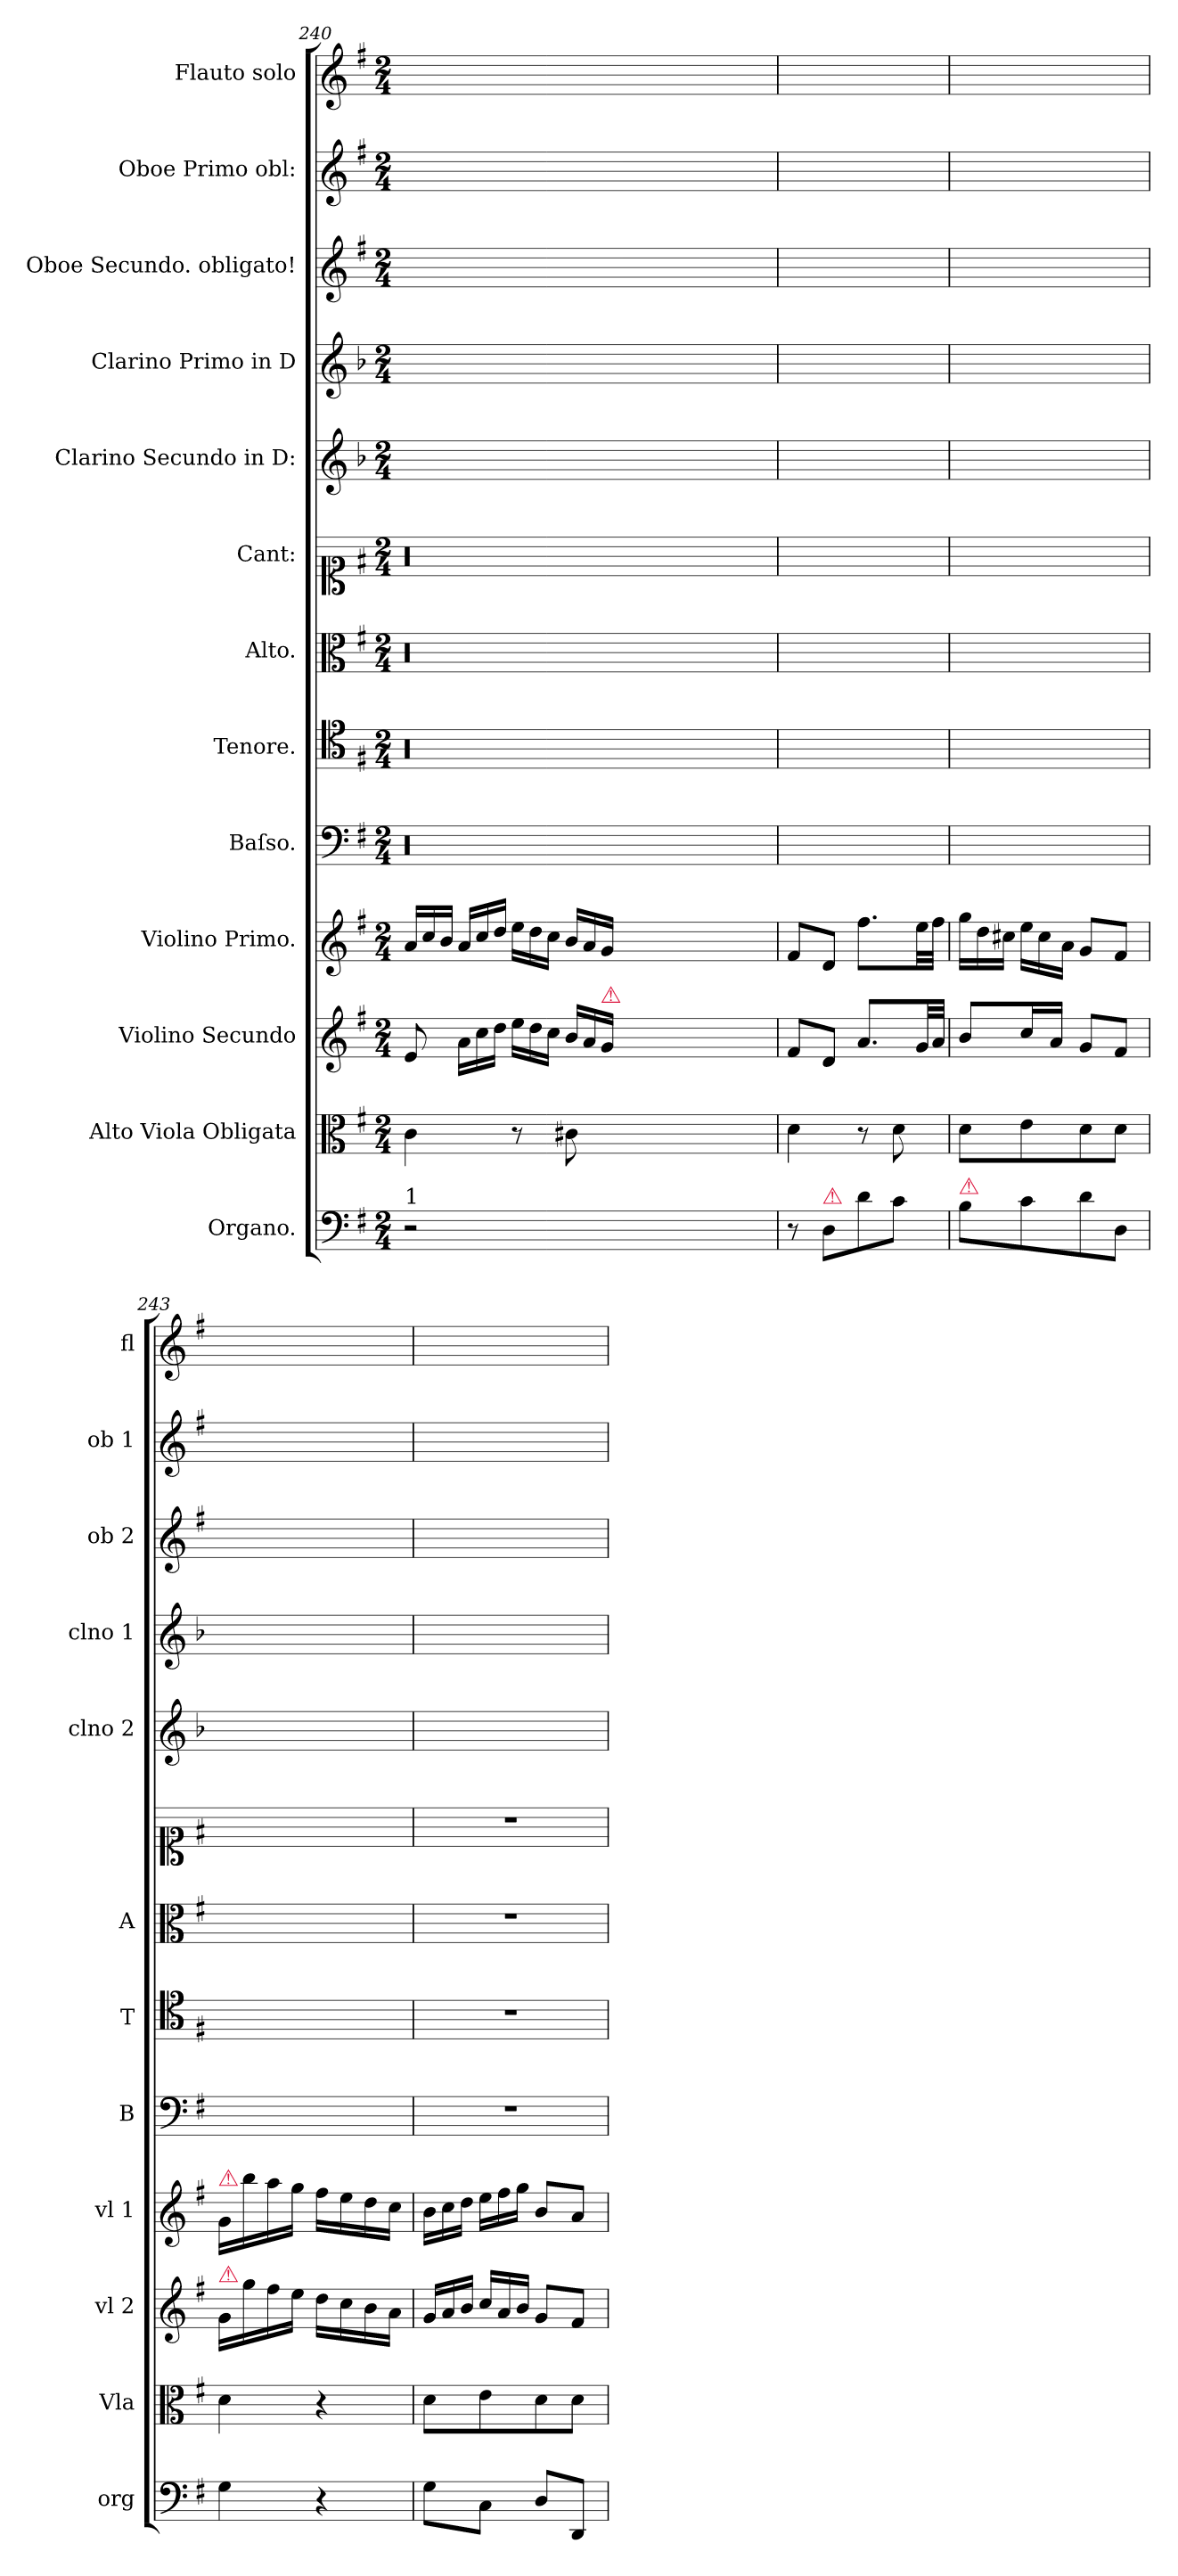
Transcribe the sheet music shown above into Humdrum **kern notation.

**kern	**kern	**kern	**kern	**kern	**kern	**kern	**kern	**kern	**kern	**kern	**kern	**kern
*part13	*part12	*part11	*part10	*part9	*part8	*part7	*part6	*part5	*part4	*part3	*part2	*part1
*staff13	*staff12	*staff11	*staff10	*staff9	*staff8	*staff7	*staff6	*staff5	*staff4	*staff3	*staff2	*staff1
*I"Organo.	*I"Alto Viola Obligata	*I"Violino Secundo	*I"Violino Primo.	*I"Baſso.	*I"Tenore.	*I"Alto.	*I"Cant:	*I"Clarino Secundo in D:	*I"Clarino Primo in D	*I"Oboe Secundo. obligato!	*I"Oboe Primo obl:	*I"Flauto solo
*I'org	*I'Vla	*I'vl 2	*I'vl 1	*I'B	*I'T	*I'A	*	*I'clno 2	*I'clno 1	*I'ob 2	*I'ob 1	*I'fl
*clefF4	*clefC3	*clefG2	*clefG2	*clefF4	*clefC4	*clefC3	*clefC1	*clefG2	*clefG2	*clefG2	*clefG2	*clefG2
*	*	*	*	*	*	*	*	*ITrd-1c-2	*ITrd-1c-2	*	*	*
*k[f#]	*k[f#]	*k[f#]	*k[f#]	*k[f#]	*k[f#]	*k[f#]	*k[f#]	*k[f#]	*k[f#]	*k[f#]	*k[f#]	*k[f#]
*G:	*G:	*G:	*G:	*G:	*G:	*G:	*G:	*G:	*G:	*G:	*G:	*G:
*M2/4	*M2/4	*M2/4	*M2/4	*M2/4	*M2/4	*M2/4	*M2/4	*M2/4	*M2/4	*M2/4	*M2/4	*M2/4
*	*	*	*Xtuplet	*	*	*	*	*	*	*	*	*
=240	=240	=240	=240	=240	=240	=240	=240	=240	=240	=240	=240	=240
!LO:TX:a:t=1	!	!	!	!	!	!	!	!	!	!	!	!
!	!	!	!	!LO:N:vis=00	!LO:N:vis=00	!LO:N:vis=00	!LO:N:vis=00	!	!	!	!	!
2r	4c\	8e/	24a/LL	0r	0r	0r	0r	2ryy	2ryy	2ryy	2ryy	2ryy
.	.	.	24cc/	.	.	.	.	.	.	.	.	.
.	.	.	24b/JJ	.	.	.	.	.	.	.	.	.
*	*	*Xtuplet	*	*	*	*	*	*	*	*	*	*
.	.	24a\LL	24a/LL	.	.	.	.	.	.	.	.	.
.	.	24cc\	24cc/	.	.	.	.	.	.	.	.	.
.	.	24dd\JJ	24dd/JJ	.	.	.	.	.	.	.	.	.
.	8r	24ee\LL	24ee\LL	.	.	.	.	.	.	.	.	.
.	.	24dd\	24dd\	.	.	.	.	.	.	.	.	.
.	.	24cc\JJ	24cc\JJ	.	.	.	.	.	.	.	.	.
.	8c#X\	24b/LL	24b/LL	.	.	.	.	.	.	.	.	.
.	.	24a/	24a/	.	.	.	.	.	.	.	.	.
!	!	!LO:TX:a:color=crimson:t=⚠	!	!	!	!	!	!	!	!	!	!
.	.	24g/JJ	24g/JJ	.	.	.	.	.	.	.	.	.
1.ryy	1.ryy	1.ryy	1.ryy	.	.	.	.	1.ryy	1.ryy	1.ryy	1.ryy	1.ryy
=241	=241	=241	=241	=241	=241	=241	=241	=241	=241	=241	=241	=241
8r	4d\	8f#/L	8f#/L	2ryy	2ryy	2ryy	2ryy	2ryy	2ryy	2ryy	2ryy	2ryy
!LO:TX:a:color=crimson:t=⚠	!	!	!	!	!	!	!	!	!	!	!	!
8D/L	.	8d/J	8d/J	.	.	.	.	.	.	.	.	.
8d\	8r	8.a/L	8.ff#\L	.	.	.	.	.	.	.	.	.
8c\J	8d\	.	.	.	.	.	.	.	.	.	.	.
.	.	32g/LL	32ee\LL	.	.	.	.	.	.	.	.	.
.	.	32a/JJJ	32ff#\JJJ	.	.	.	.	.	.	.	.	.
=242	=242	=242	=242	=242	=242	=242	=242	=242	=242	=242	=242	=242
!LO:TX:a:color=crimson:t=⚠	!	!	!	!	!	!	!	!	!	!	!	!
8B\L	8d\L	8b/L	24gg\LL	2ryy	2ryy	2ryy	2ryy	2ryy	2ryy	2ryy	2ryy	2ryy
.	.	.	24dd\	.	.	.	.	.	.	.	.	.
.	.	.	24cc#X\JJ	.	.	.	.	.	.	.	.	.
8c\	8e\	16cc/L	24ee\LL	.	.	.	.	.	.	.	.	.
.	.	.	24cc#\	.	.	.	.	.	.	.	.	.
.	.	16a/JJ	.	.	.	.	.	.	.	.	.	.
.	.	.	24a\JJ	.	.	.	.	.	.	.	.	.
8d\	8d\	8g/L	8g/L	.	.	.	.	.	.	.	.	.
8D/J	8d\J	8f#/J	8f#/J	.	.	.	.	.	.	.	.	.
=243	=243	=243	=243	=243	=243	=243	=243	=243	=243	=243	=243	=243
!	!	!	!LO:TX:a:color=crimson:t=⚠	!	!	!	!	!	!	!	!	!
!	!	!LO:TX:a:color=crimson:t=⚠	!	!	!	!	!	!	!	!	!	!
4G\	4d\	16g/LL	16g/LL	2ryy	2ryy	2ryy	2ryy	2ryy	2ryy	2ryy	2ryy	2ryy
.	.	16gg\	16bb\	.	.	.	.	.	.	.	.	.
.	.	16ff#\	16aa\	.	.	.	.	.	.	.	.	.
.	.	16ee\JJ	16gg\JJ	.	.	.	.	.	.	.	.	.
4r	4r	16dd\LL	16ff#\LL	.	.	.	.	.	.	.	.	.
.	.	16cc\	16ee\	.	.	.	.	.	.	.	.	.
.	.	16b\	16dd\	.	.	.	.	.	.	.	.	.
.	.	16a\JJ	16cc\JJ	.	.	.	.	.	.	.	.	.
=244	=244	=244	=244	=244	=244	=244	=244	=244	=244	=244	=244	=244
!	!	!	!	!LO:N:vis=0	!LO:N:vis=0	!LO:N:vis=0	!LO:N:vis=0	!	!	!	!	!
8G\L	8d\L	24g/LL	24b\LL	2r	2r	2r	2r	2ryy	2ryy	2ryy	2ryy	2ryy
.	.	24a/	24cc\	.	.	.	.	.	.	.	.	.
.	.	24b/JJ	24dd\JJ	.	.	.	.	.	.	.	.	.
8C\J	8e\	24cc/LL	24ee\LL	.	.	.	.	.	.	.	.	.
.	.	24a/	24ff#\	.	.	.	.	.	.	.	.	.
.	.	24b/JJ	24gg\JJ	.	.	.	.	.	.	.	.	.
8D/L	8d\	8g/L	8b/L	.	.	.	.	.	.	.	.	.
8DD/J	8d\J	8f#/J	8a/J	.	.	.	.	.	.	.	.	.
=	=	=	=	=	=	=	=	=	=	=	=	=
*-	*-	*-	*-	*-	*-	*-	*-	*-	*-	*-	*-	*-
